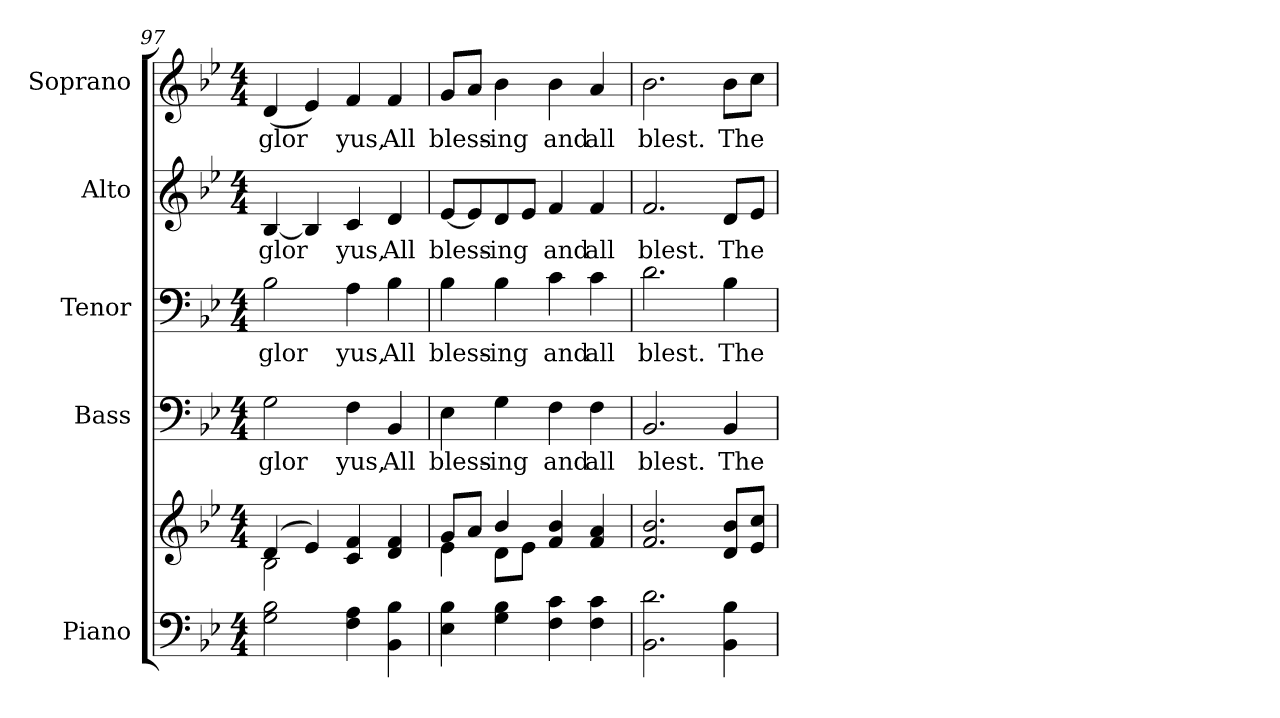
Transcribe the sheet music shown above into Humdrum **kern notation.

**kern	**kern	**kern	**text	**kern	**text	**kern	**text	**kern	**text
*part5	*part5	*part4	*part4	*part3	*part3	*part2	*part2	*part1	*part1
*staff6	*staff5	*staff4	*staff4	*staff3	*staff3	*staff2	*staff2	*staff1	*staff1
*I"Piano	*	*I"Bass	*	*I"Tenor	*	*I"Alto	*	*I"Soprano	*
*I'Pno.	*	*I'B.	*	*I'T.	*	*I'A.	*	*I'S.	*
*clefF4	*clefG2	*clefF4	*	*clefF4	*	*clefG2	*	*clefG2	*
*k[b-e-]	*k[b-e-]	*k[b-e-]	*	*k[b-e-]	*	*k[b-e-]	*	*k[b-e-]	*
*B-:	*B-:	*B-:	*	*B-:	*	*B-:	*	*B-:	*
*M4/4	*M4/4	*M4/4	*	*M4/4	*	*M4/4	*	*M4/4	*
=97	=97	=97	=97	=97	=97	=97	=97	=97	=97
*	*^	*	*	*	*	*	*	*	*
!	!	!	!	!LO:LY:b:color=#000000	!	!	!	!	!	!
!	!	!	!	!	!	!LO:LY:b:color=#000000	!	!	!	!
!	!	!	!	!	!	!	!	!LO:LY:b:color=#000000	!	!
!	!	!	!	!	!	!	!	!	!	!LO:LY:b:color=#000000
2Gi\ 2B-i	(4di/	2B-i\	2Gi\	glor	2B-i\	glor	[<4B-i/	glor	(4di/	glor
.	4e-i/)	.	.	.	.	.	4B-i/]	.	4e-i/)	.
!	!	!	!	!LO:LY:b:color=#000000	!	!	!	!	!	!
!	!	!	!	!	!	!LO:LY:b:color=#000000	!	!	!	!
!	!	!	!	!	!	!	!	!LO:LY:b:color=#000000	!	!
!	!	!	!	!	!	!	!	!	!	!LO:LY:b:color=#000000
4Fi\ 4Ai	4ci/ 4fi	2ryy	4Fi\	yus,	4Ai\	yus,	4ci/	yus,	4fi/	yus,
!	!	!	!	!LO:LY:b:color=#000000	!	!	!	!	!	!
!	!	!	!	!	!	!LO:LY:b:color=#000000	!	!	!	!
!	!	!	!	!	!	!	!	!LO:LY:b:color=#000000	!	!
!	!	!	!	!	!	!	!	!	!	!LO:LY:b:color=#000000
4BB-i\ 4B-i	4di/ 4fi	.	4BB-i/	All	4B-i\	All	4di/	All	4fi/	All
!!LO:PB:g=z
=98	=98	=98	=98	=98	=98	=98	=98	=98	=98	=98
!	!	!	!	!LO:LY:b:color=#000000	!	!	!	!	!	!
!	!	!	!	!	!	!LO:LY:b:color=#000000	!	!	!	!
!	!	!	!	!	!	!	!	!LO:LY:b:color=#000000	!	!
!	!	!	!	!	!	!	!	!	!	!LO:LY:b:color=#000000
4E-i\ 4B-i	8gi/L	4e-i\	4E-i\	bless-	4B-i\	bless-	[<8e-i/L	bless-	8gi/L	bless-
.	8ai/J	.	.	.	.	.	8e-i/]	.	8ai/J	.
!	!	!	!	!LO:LY:b:color=#000000	!	!	!	!	!	!
!	!	!	!	!	!	!LO:LY:b:color=#000000	!	!	!	!
!	!	!	!	!	!	!	!	!LO:LY:b:color=#000000	!	!
!	!	!	!	!	!	!	!	!	!	!LO:LY:b:color=#000000
4Gi\ 4B-i	4b-i/	8di\L	4Gi\	-ing	4B-i\	-ing	8di/	-ing	4b-i\	-ing
.	.	8e-i\J	.	.	.	.	8e-i/J	.	.	.
!	!	!	!	!LO:LY:b:color=#000000	!	!	!	!	!	!
!	!	!	!	!	!	!LO:LY:b:color=#000000	!	!	!	!
!	!	!	!	!	!	!	!	!LO:LY:b:color=#000000	!	!
!	!	!	!	!	!	!	!	!	!	!LO:LY:b:color=#000000
4Fi\ 4ci	4fi/ 4b-i	2ryy	4Fi\	and	4ci\	and	4fi/	and	4b-i\	and
!	!	!	!	!LO:LY:b:color=#000000	!	!	!	!	!	!
!	!	!	!	!	!	!LO:LY:b:color=#000000	!	!	!	!
!	!	!	!	!	!	!	!	!LO:LY:b:color=#000000	!	!
!	!	!	!	!	!	!	!	!	!	!LO:LY:b:color=#000000
4Fi\ 4ci	4fi/ 4ai	.	4Fi\	all	4ci\	all	4fi/	all	4ai/	all
*	*v	*v	*	*	*	*	*	*	*	*
=99	=99	=99	=99	=99	=99	=99	=99	=99	=99
!	!	!	!LO:LY:b:color=#000000	!	!	!	!	!	!
!	!	!	!	!	!LO:LY:b:color=#000000	!	!	!	!
!	!	!	!	!	!	!	!LO:LY:b:color=#000000	!	!
!	!	!	!	!	!	!	!	!	!LO:LY:b:color=#000000
2.BB-i\ 2.di	2.fi/ 2.b-i	2.BB-i/	blest.	2.di\	blest.	2.fi/	blest.	2.b-i\	blest.
!	!	!	!LO:LY:b:color=#000000	!	!	!	!	!	!
!	!	!	!	!	!LO:LY:b:color=#000000	!	!	!	!
!	!	!	!	!	!	!	!LO:LY:b:color=#000000	!	!
!	!	!	!	!	!	!	!	!	!LO:LY:b:color=#000000
4BB-i\ 4B-i	8di/ 8b-iL	4BB-i/	The	4B-i\	The	8di/L	The	8b-i\L	The
.	8e-i/ 8cciJ	.	.	.	.	8e-i/J	.	8cci\J	.
=	=	=	=	=	=	=	=	=	=
*-	*-	*-	*-	*-	*-	*-	*-	*-	*-
